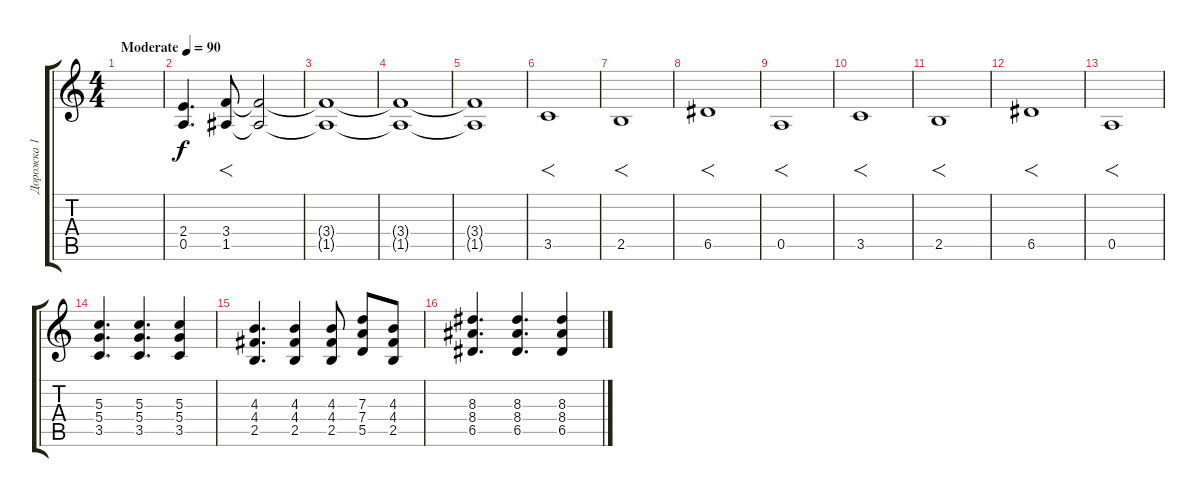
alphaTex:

\track ("Дорожка 1" "Дорожка 1") {instrument distortionguitar}
\staff {score tabs}
\tuning (E4 B3 G3 D3 A2 E2) {hide}
\ts (4 4)
\tempo (90 "Moderate")
\clef g2
\ks c
|
(2.4 0.5).4{d} (3.4 1.5).8{f} (3.4{t} 1.5{t}).2 |
(3.4{t} 1.5{t}).1 |
(3.4{t} 1.5{t}).1 |
(3.4{t} 1.5{t}).1 |
3.5.1{f} |
2.5.1{f} |
6.5.1{f} |
0.5.1{f} |
3.5.1{f} |
2.5.1{f} |
6.5.1{f} |
0.5.1{f} |
(5.3 5.4 3.5).4{d} (5.3 5.4 3.5).4{d} (5.3 5.4 3.5).4 |
(4.3 4.4 2.5).4{d} (4.3 4.4 2.5).4 (4.3 4.4 2.5).8 (7.3 7.4 5.5).8 (4.3 4.4 2.5).8 |
(8.3 8.4 6.5).4{d} (8.3 8.4 6.5).4{d} (8.3 8.4 6.5).4
